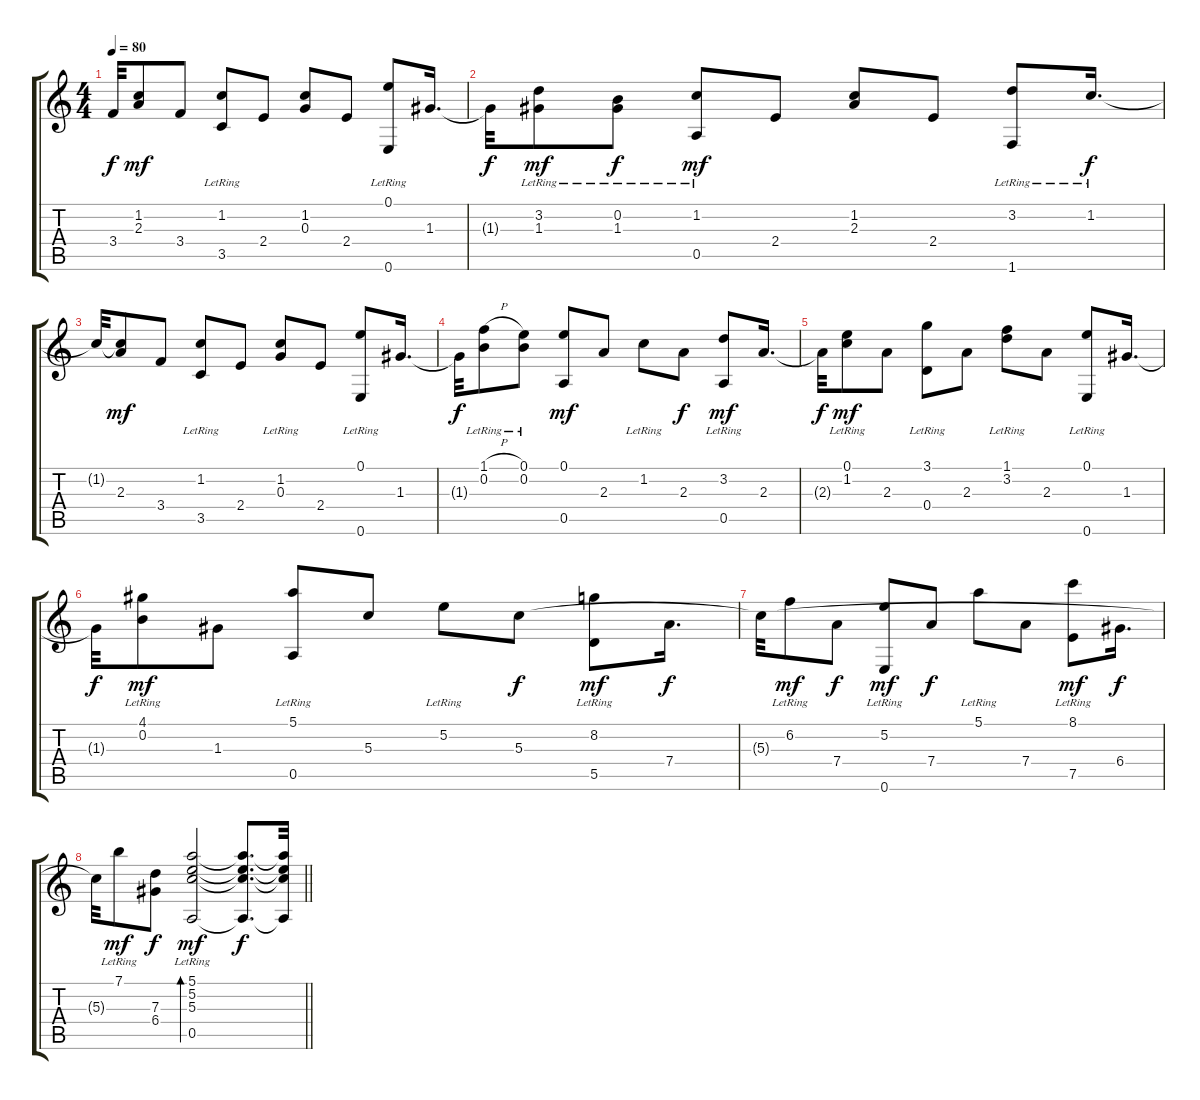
\track "" {instrument acousticguitarsteel}
\staff {score tabs}
\tuning (E4 B3 G3 D3 A2 E2) {hide}
\ts (4 4)
\tempo 80
\clef g2
\ks c
3.4{t}.32{dy f} (1.2 2.3).8{dy mf} 3.4.8 (1.2{lr} 3.5).8 2.4.8 (1.2 0.3).8 2.4.8 (0.1{lr} 0.6{lr}).8 1.3.16{d} |
1.3{t}.32{dy f} (3.2{lr} 1.3).8{dy mf} (0.2{lr} 1.3).8{dy f} (1.2{lr} 0.5).8{dy mf} 2.4.8 (1.2 2.3).8 2.4.8 (3.2{lr} 1.6).8 1.2{lr}.16{d dy f} |
1.2{t}.32 (1.2{t} 2.3).8{dy mf} 3.4.8 (1.2{lr} 3.5).8 2.4.8 (1.2{lr} 0.3).8 2.4.8 (0.1{lr} 0.6{lr}).8 1.3.16{d} |
1.3{t}.32{dy f} (1.1{h lr} 0.2).8 (0.1{lr} 0.2).8 (0.1 0.5).8{dy mf} 2.3.8 1.2{lr}.8 2.3.8{dy f} (3.2{lr} 0.5{lr}).8{dy mf} 2.3.16{d} |
2.3{t}.32{dy f} (0.1{lr} 1.2).8{dy mf} 2.3.8 (3.1{lr} 0.4).8 2.3.8 (1.1{lr} 3.2).8 2.3.8 (0.1{lr} 0.6{lr}).8 1.3.16{d} |
1.3{t}.32{dy f} (4.1{lr} 0.2).8{dy mf} 1.3.8 (5.1{lr} 0.5{lr}).8 5.3.8 5.2{lr}.8 5.3.8{dy f} (8.2{lr} 5.5{lr}).8{dy mf} 7.4.16{d dy f} |
5.3{t}.32 6.2{lr}.8{dy mf} 7.4.8{dy f} (5.2{lr} 0.6{lr}).8{dy mf} 7.4.8{dy f} 5.1{lr}.8 7.4.8 (8.1{lr} 7.5{lr}).8{dy mf} 6.4.16{d dy f} |
\barLineRight lightlight
5.3{t}.32 7.1{lr}.8{dy mf} (7.3 6.4).8{dy f} (5.1{lr} 5.2 5.3 0.5{lr}).2{bd 60 dy mf} (5.1{t} 5.2{t} 5.3{t} 0.5{t}).8{d dy f} (5.1{t} 5.2{t} 5.3{t} 0.5{t}).32
